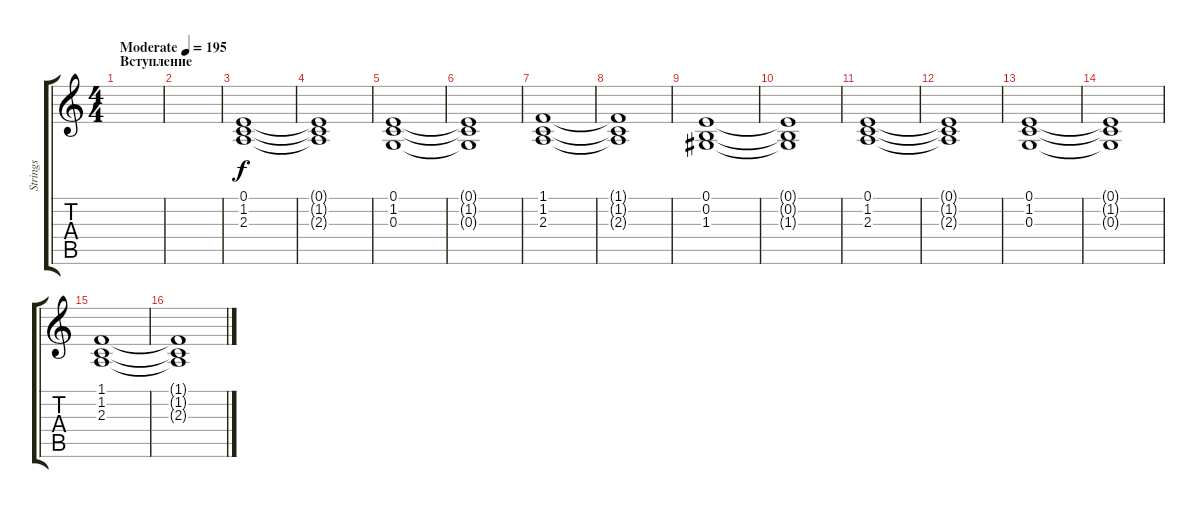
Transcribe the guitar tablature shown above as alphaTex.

\track ("Strings" "Strings") {instrument stringensemble1}
\staff {score tabs}
\tuning (E4 B3 G3 D3 A2 E2) {hide}
\ts (4 4)
\section ("" "Вступление")
\tempo (195 "Moderate")
\clef g2
\ks c
|
|
(0.1 1.2 2.3).1 |
(0.1{t} 1.2{t} 2.3{t}).1 |
(0.1 1.2 0.3).1 |
(0.1{t} 1.2{t} 0.3{t}).1 |
(1.1 1.2 2.3).1 |
(1.1{t} 1.2{t} 2.3{t}).1 |
(0.1 0.2 1.3).1 |
(0.1{t} 0.2{t} 1.3{t}).1 |
(0.1 1.2 2.3).1 |
(0.1{t} 1.2{t} 2.3{t}).1 |
(0.1 1.2 0.3).1 |
(0.1{t} 1.2{t} 0.3{t}).1 |
(1.1 1.2 2.3).1 |
(1.1{t} 1.2{t} 2.3{t}).1
